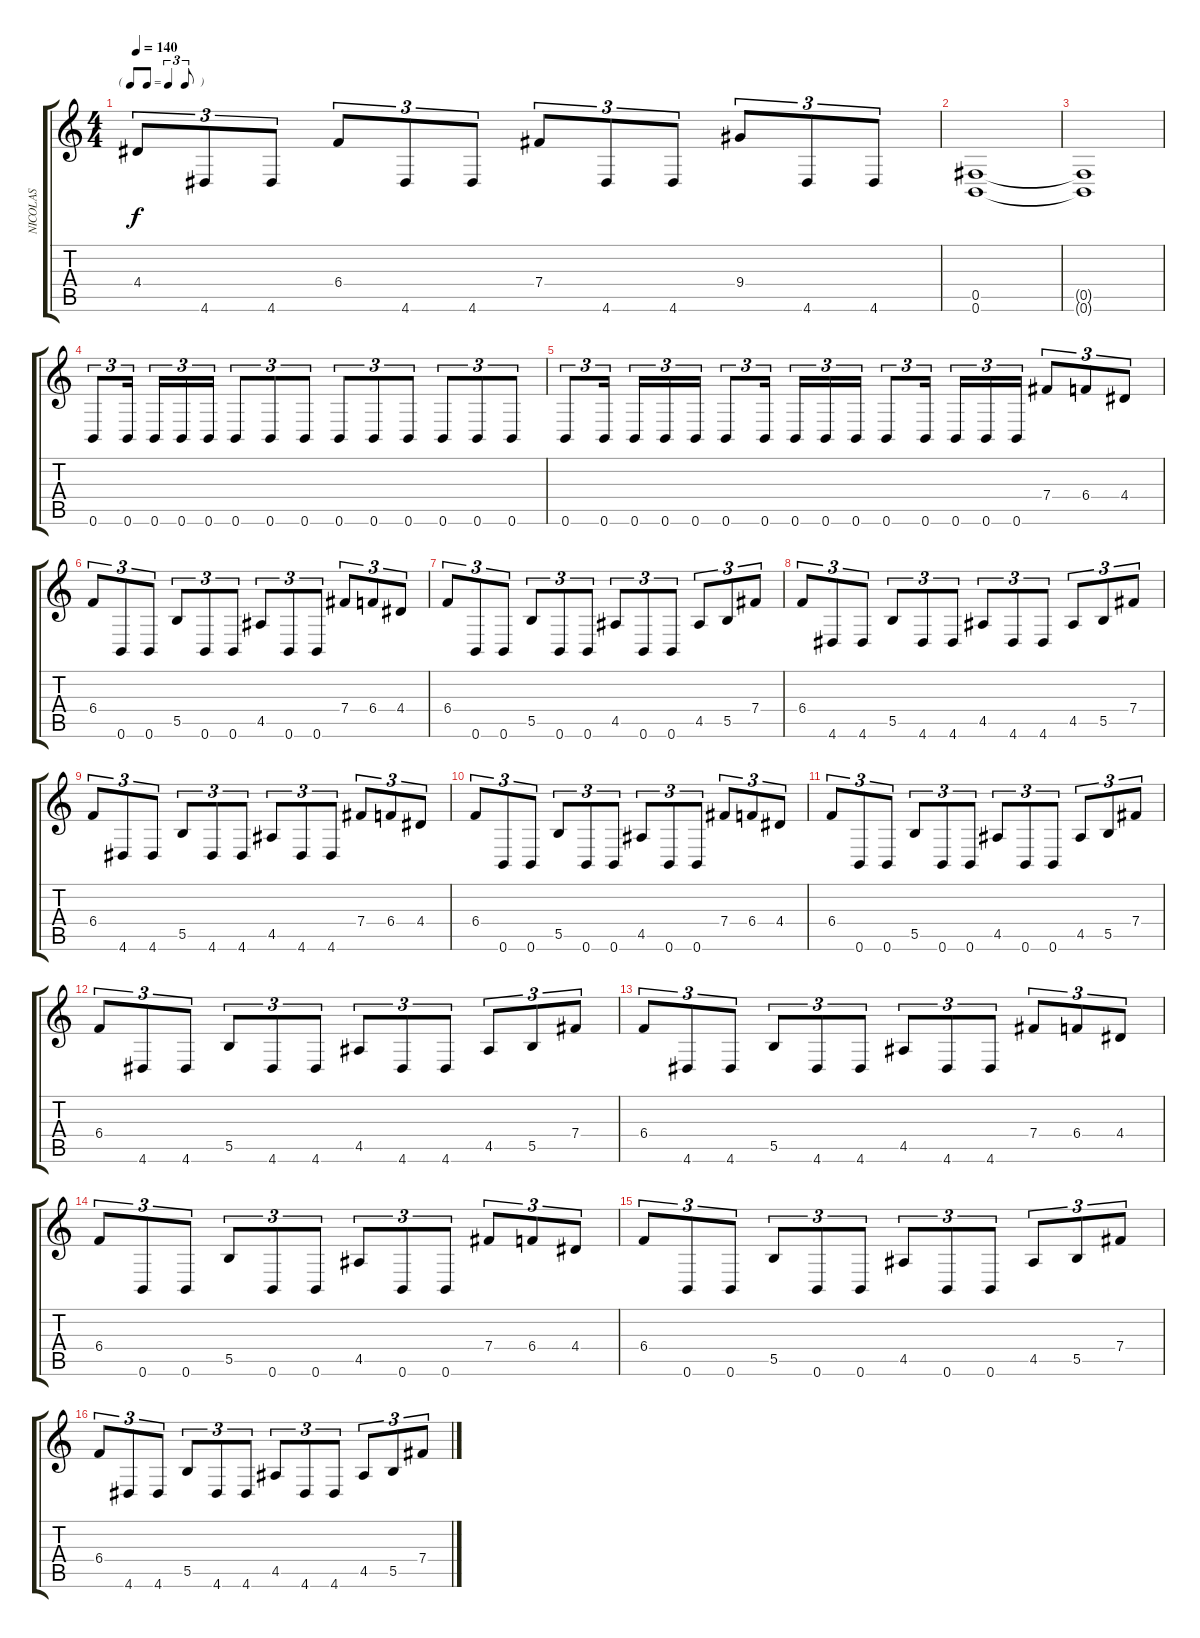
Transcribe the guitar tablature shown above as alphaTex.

\track ("NICOLAS" "NICOLAS") {instrument overdrivenguitar}
\staff {score tabs}
\tuning (Db4 Ab3 E3 B2 Gb2 B1) {hide}
\ts (4 4)
\tf triplet8th
\tempo 140
\clef g2
\ks c
4.4.8{tu (3 2) dy f} 4.6.8{tu (3 2)} 4.6.8{tu (3 2)} 6.4.8{tu (3 2)} 4.6.8{tu (3 2)} 4.6.8{tu (3 2)} 7.4.8{tu (3 2)} 4.6.8{tu (3 2)} 4.6.8{tu (3 2)} 9.4.8{tu (3 2)} 4.6.8{tu (3 2)} 4.6.8{tu (3 2)} |
(0.5 0.6).1 |
(0.5{t} 0.6{t}).1 |
0.6.8{tu (3 2)} 0.6.16{tu (3 2)} 0.6.16{tu (3 2)} 0.6.16{tu (3 2)} 0.6.16{tu (3 2)} 0.6.8{tu (3 2)} 0.6.8{tu (3 2)} 0.6.8{tu (3 2)} 0.6.8{tu (3 2)} 0.6.8{tu (3 2)} 0.6.8{tu (3 2)} 0.6.8{tu (3 2)} 0.6.8{tu (3 2)} 0.6.8{tu (3 2)} |
0.6.8{tu (3 2)} 0.6.16{tu (3 2)} 0.6.16{tu (3 2)} 0.6.16{tu (3 2)} 0.6.16{tu (3 2)} 0.6.8{tu (3 2)} 0.6.16{tu (3 2)} 0.6.16{tu (3 2)} 0.6.16{tu (3 2)} 0.6.16{tu (3 2)} 0.6.8{tu (3 2)} 0.6.16{tu (3 2)} 0.6.16{tu (3 2)} 0.6.16{tu (3 2)} 0.6.16{tu (3 2)} 7.4.8{tu (3 2)} 6.4.8{tu (3 2)} 4.4.8{tu (3 2)} |
6.4.8{tu (3 2)} 0.6.8{tu (3 2)} 0.6.8{tu (3 2)} 5.5.8{tu (3 2)} 0.6.8{tu (3 2)} 0.6.8{tu (3 2)} 4.5.8{tu (3 2)} 0.6.8{tu (3 2)} 0.6.8{tu (3 2)} 7.4.8{tu (3 2)} 6.4.8{tu (3 2)} 4.4.8{tu (3 2)} |
6.4.8{tu (3 2)} 0.6.8{tu (3 2)} 0.6.8{tu (3 2)} 5.5.8{tu (3 2)} 0.6.8{tu (3 2)} 0.6.8{tu (3 2)} 4.5.8{tu (3 2)} 0.6.8{tu (3 2)} 0.6.8{tu (3 2)} 4.5.8{tu (3 2)} 5.5.8{tu (3 2)} 7.4.8{tu (3 2)} |
6.4.8{tu (3 2)} 4.6.8{tu (3 2)} 4.6.8{tu (3 2)} 5.5.8{tu (3 2)} 4.6.8{tu (3 2)} 4.6.8{tu (3 2)} 4.5.8{tu (3 2)} 4.6.8{tu (3 2)} 4.6.8{tu (3 2)} 4.5.8{tu (3 2)} 5.5.8{tu (3 2)} 7.4.8{tu (3 2)} |
6.4.8{tu (3 2)} 4.6.8{tu (3 2)} 4.6.8{tu (3 2)} 5.5.8{tu (3 2)} 4.6.8{tu (3 2)} 4.6.8{tu (3 2)} 4.5.8{tu (3 2)} 4.6.8{tu (3 2)} 4.6.8{tu (3 2)} 7.4.8{tu (3 2)} 6.4.8{tu (3 2)} 4.4.8{tu (3 2)} |
6.4.8{tu (3 2)} 0.6.8{tu (3 2)} 0.6.8{tu (3 2)} 5.5.8{tu (3 2)} 0.6.8{tu (3 2)} 0.6.8{tu (3 2)} 4.5.8{tu (3 2)} 0.6.8{tu (3 2)} 0.6.8{tu (3 2)} 7.4.8{tu (3 2)} 6.4.8{tu (3 2)} 4.4.8{tu (3 2)} |
6.4.8{tu (3 2)} 0.6.8{tu (3 2)} 0.6.8{tu (3 2)} 5.5.8{tu (3 2)} 0.6.8{tu (3 2)} 0.6.8{tu (3 2)} 4.5.8{tu (3 2)} 0.6.8{tu (3 2)} 0.6.8{tu (3 2)} 4.5.8{tu (3 2)} 5.5.8{tu (3 2)} 7.4.8{tu (3 2)} |
6.4.8{tu (3 2)} 4.6.8{tu (3 2)} 4.6.8{tu (3 2)} 5.5.8{tu (3 2)} 4.6.8{tu (3 2)} 4.6.8{tu (3 2)} 4.5.8{tu (3 2)} 4.6.8{tu (3 2)} 4.6.8{tu (3 2)} 4.5.8{tu (3 2)} 5.5.8{tu (3 2)} 7.4.8{tu (3 2)} |
6.4.8{tu (3 2)} 4.6.8{tu (3 2)} 4.6.8{tu (3 2)} 5.5.8{tu (3 2)} 4.6.8{tu (3 2)} 4.6.8{tu (3 2)} 4.5.8{tu (3 2)} 4.6.8{tu (3 2)} 4.6.8{tu (3 2)} 7.4.8{tu (3 2)} 6.4.8{tu (3 2)} 4.4.8{tu (3 2)} |
6.4.8{tu (3 2)} 0.6.8{tu (3 2)} 0.6.8{tu (3 2)} 5.5.8{tu (3 2)} 0.6.8{tu (3 2)} 0.6.8{tu (3 2)} 4.5.8{tu (3 2)} 0.6.8{tu (3 2)} 0.6.8{tu (3 2)} 7.4.8{tu (3 2)} 6.4.8{tu (3 2)} 4.4.8{tu (3 2)} |
6.4.8{tu (3 2)} 0.6.8{tu (3 2)} 0.6.8{tu (3 2)} 5.5.8{tu (3 2)} 0.6.8{tu (3 2)} 0.6.8{tu (3 2)} 4.5.8{tu (3 2)} 0.6.8{tu (3 2)} 0.6.8{tu (3 2)} 4.5.8{tu (3 2)} 5.5.8{tu (3 2)} 7.4.8{tu (3 2)} |
6.4.8{tu (3 2)} 4.6.8{tu (3 2)} 4.6.8{tu (3 2)} 5.5.8{tu (3 2)} 4.6.8{tu (3 2)} 4.6.8{tu (3 2)} 4.5.8{tu (3 2)} 4.6.8{tu (3 2)} 4.6.8{tu (3 2)} 4.5.8{tu (3 2)} 5.5.8{tu (3 2)} 7.4.8{tu (3 2)}
